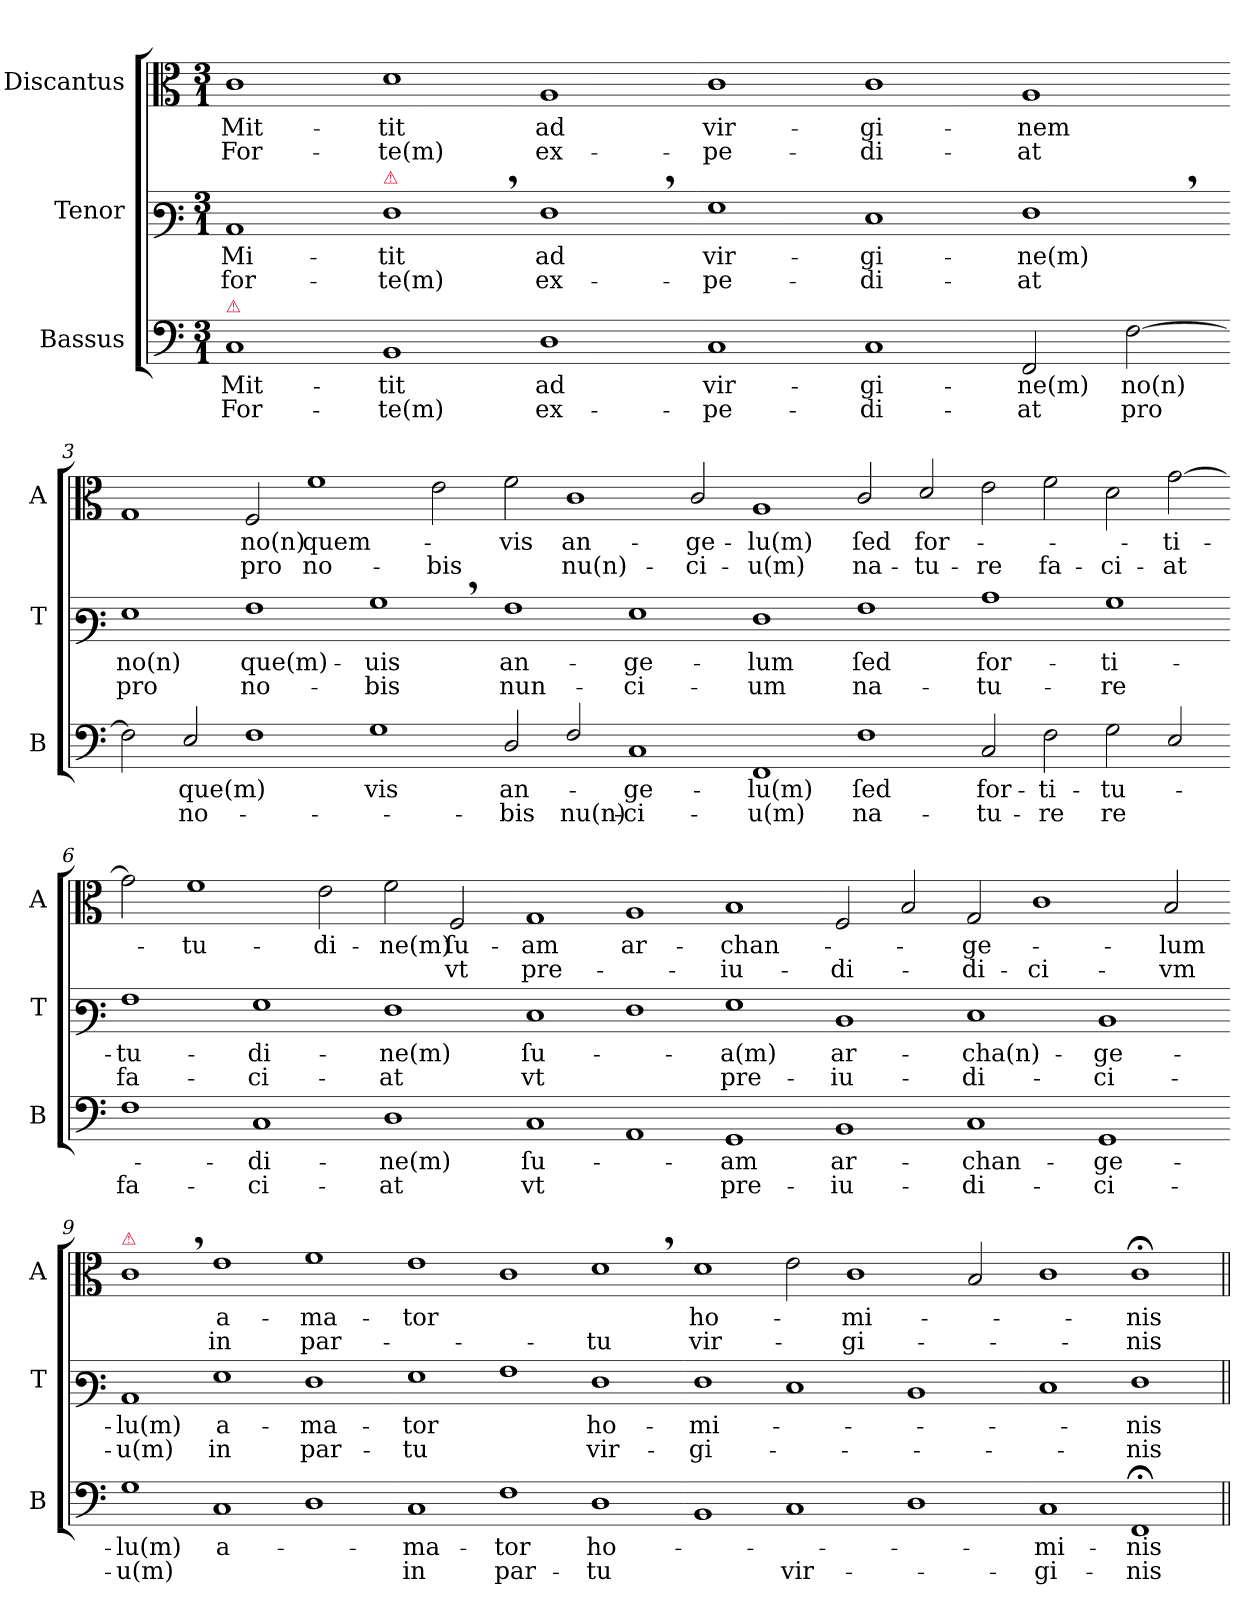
**kern	**text	**text	**kern	**text	**text	**kern	**text	**text
*part3	*part3	*part3	*part2	*part2	*part2	*part1	*part1	*part1
*staff3	*staff3	*staff3	*staff2	*staff2	*staff2	*staff1	*staff1	*staff1
*I"Bassus	*	*	*I"Tenor	*	*	*I"Discantus	*	*
*I'B	*	*	*I'T	*	*	*I'A	*	*
*clefF4	*	*	*clefF3	*	*	*clefC3	*	*
*k[]	*	*	*k[]	*	*	*k[]	*	*
*C:	*	*	*C:	*	*	*C:	*	*
*M3/1	*	*	*M3/1	*	*	*M3/1	*	*
=1	=1	=1	=1	=1	=1	=1	=1	=1
!LO:TX:a:color=crimson:t=⚠	!	!	!	!	!	!	!	!
1C	Mit-	For-	1C	Mi-	for-	1c	Mit-	For-
!	!	!	!LO:TX:a:color=crimson:t=⚠	!	!	!	!	!
1BB	-tit	-te(m)	1F,<	-tit	-te(m)	1d	-tit	-te(m)
1D	ad	ex-	1F,<	ad	ex-	1A	ad	ex-
=2-	=2-	=2-	=2-	=2-	=2-	=2-	=2-	=2-
1C	vir-	-pe-	1G	vir-	-pe-	1c	vir-	-pe-
1C	-gi-	-di-	1E	-gi-	-di-	1c	-gi-	di-
2FF/	-ne(m)	at	1F,<	-ne(m)	-at	1A	-nem	-at
[2F\	no(n)	pro	.	.	.	.	.	.
=3-	=3-	=3-	=3-	=3-	=3-	=3-	=3-	=3-
2F\]	.	.	1G	no(n)	pro	1G	.	.
2E/	que(m)	no-	.	.	.	.	.	.
1F	.	.	1A	que(m)-	no-	2F/	no(n)	pro
.	.	.	.	.	.	1f	quem-	no-
1G	-vis	.	1B,<	-uis	-bis	.	.	.
.	.	.	.	.	.	2e\	.	-bis
=4-	=4-	=4-	=4-	=4-	=4-	=4-	=4-	=4-
2D/	an-	-bis	1A	an-	nun-	2f\	-vis	.
2F/	.	nu(n)-	.	.	.	1c	an-	nu(n)-
1C	-ge-	-ci-	1G	-ge-	-ci-	.	.	.
.	.	.	.	.	.	2c/	-ge-	-ci-
1FF	-lu(m)	-u(m)	1F	-lum	-um	1A	-lu(m)	-u(m)
=5-	=5-	=5-	=5-	=5-	=5-	=5-	=5-	=5-
1F	ſed	na-	1A	ſed	na-	2c/	ſed	na-
.	.	.	.	.	.	2d/	for-	-tu-
2C/	for-	-tu-	1c	for-	-tu-	2e\	.	-re
2F\	-ti-	-re	.	.	.	2f\	.	fa-
2G\	-tu-	re	1B	-ti-	-re	2d\	.	-ci-
2E/	.	.	.	.	.	[2g\	-ti-	-at
=6-	=6-	=6-	=6-	=6-	=6-	=6-	=6-	=6-
1F	.	fa-	1A	-tu-	fa-	2g\]	.	.
.	.	.	.	.	.	1f	-tu-	.
1C	-di-	-ci-	1G	-di-	-ci-	.	.	.
.	.	.	.	.	.	2e\	-di-	.
1D	-ne(m)	-at	1F	-ne(m)	-at	2f\	-ne(m)	.
.	.	.	.	.	.	2F/	ſu-	vt
=7-	=7-	=7-	=7-	=7-	=7-	=7-	=7-	=7-
1C	ſu-	vt	1E	ſu-	vt	1G	-am	pre-
1AA	.	.	1F	.	.	1A	ar-	.
1GG	-am	pre-	1G	-a(m)	pre-	1B	-chan-	-iu-
=8-	=8-	=8-	=8-	=8-	=8-	=8-	=8-	=8-
1BB	ar-	-iu-	1D	ar-	-iu-	2F/	.	-di-
.	.	.	.	.	.	2B/	.	.
1C	-chan-	-di-	1E	-cha(n)-	-di-	2G/	-ge-	-di-
.	.	.	.	.	.	1c	.	-ci-
1GG	-ge-	-ci-	1D	-ge-	-ci-	.	.	.
.	.	.	.	.	.	2B/	-lum	-vm
=9-	=9-	=9-	=9-	=9-	=9-	=9-	=9-	=9-
!	!	!	!	!	!	!LO:TX:a:color=crimson:t=⚠	!	!
1G	-lu(m)	-u(m)	1C	-lu(m)	-u(m)	1c,<	.	.
1C	a-	.	1G	a-	in	1e	a-	in
1D	.	.	1F	-ma-	par-	1f	-ma-	par-
=10-	=10-	=10-	=10-	=10-	=10-	=10-	=10-	=10-
1C	-ma-	in	1G	-tor	-tu	1e	-tor	.
1F	-tor	par-	1A	.	.	1c	.	.
1D	ho-	tu	1F	ho-	vir-	1d,<	.	-tu
=11-	=11-	=11-	=11-	=11-	=11-	=11-	=11-	=11-
1BB	.	.	1F	-mi-	-gi-	1d	ho-	vir-
1C	.	vir-	1E	.	.	2e\	.	.
.	.	.	.	.	.	1c	-mi-	-gi-
1D	.	.	1D	.	.	.	.	.
.	.	.	.	.	.	2B/	.	.
=12-	=12-	=12-	=12-	=12-	=12-	=12-	=12-	=12-
1C	-mi-	-gi-	1E	.	.	1c	.	.
1FF;<	-nis	-nis	1F	-nis	-nis	1c;	-nis	-nis
=||	=||	=||	=||	=||	=||	=||	=||	=||
*-	*-	*-	*-	*-	*-	*-	*-	*-
